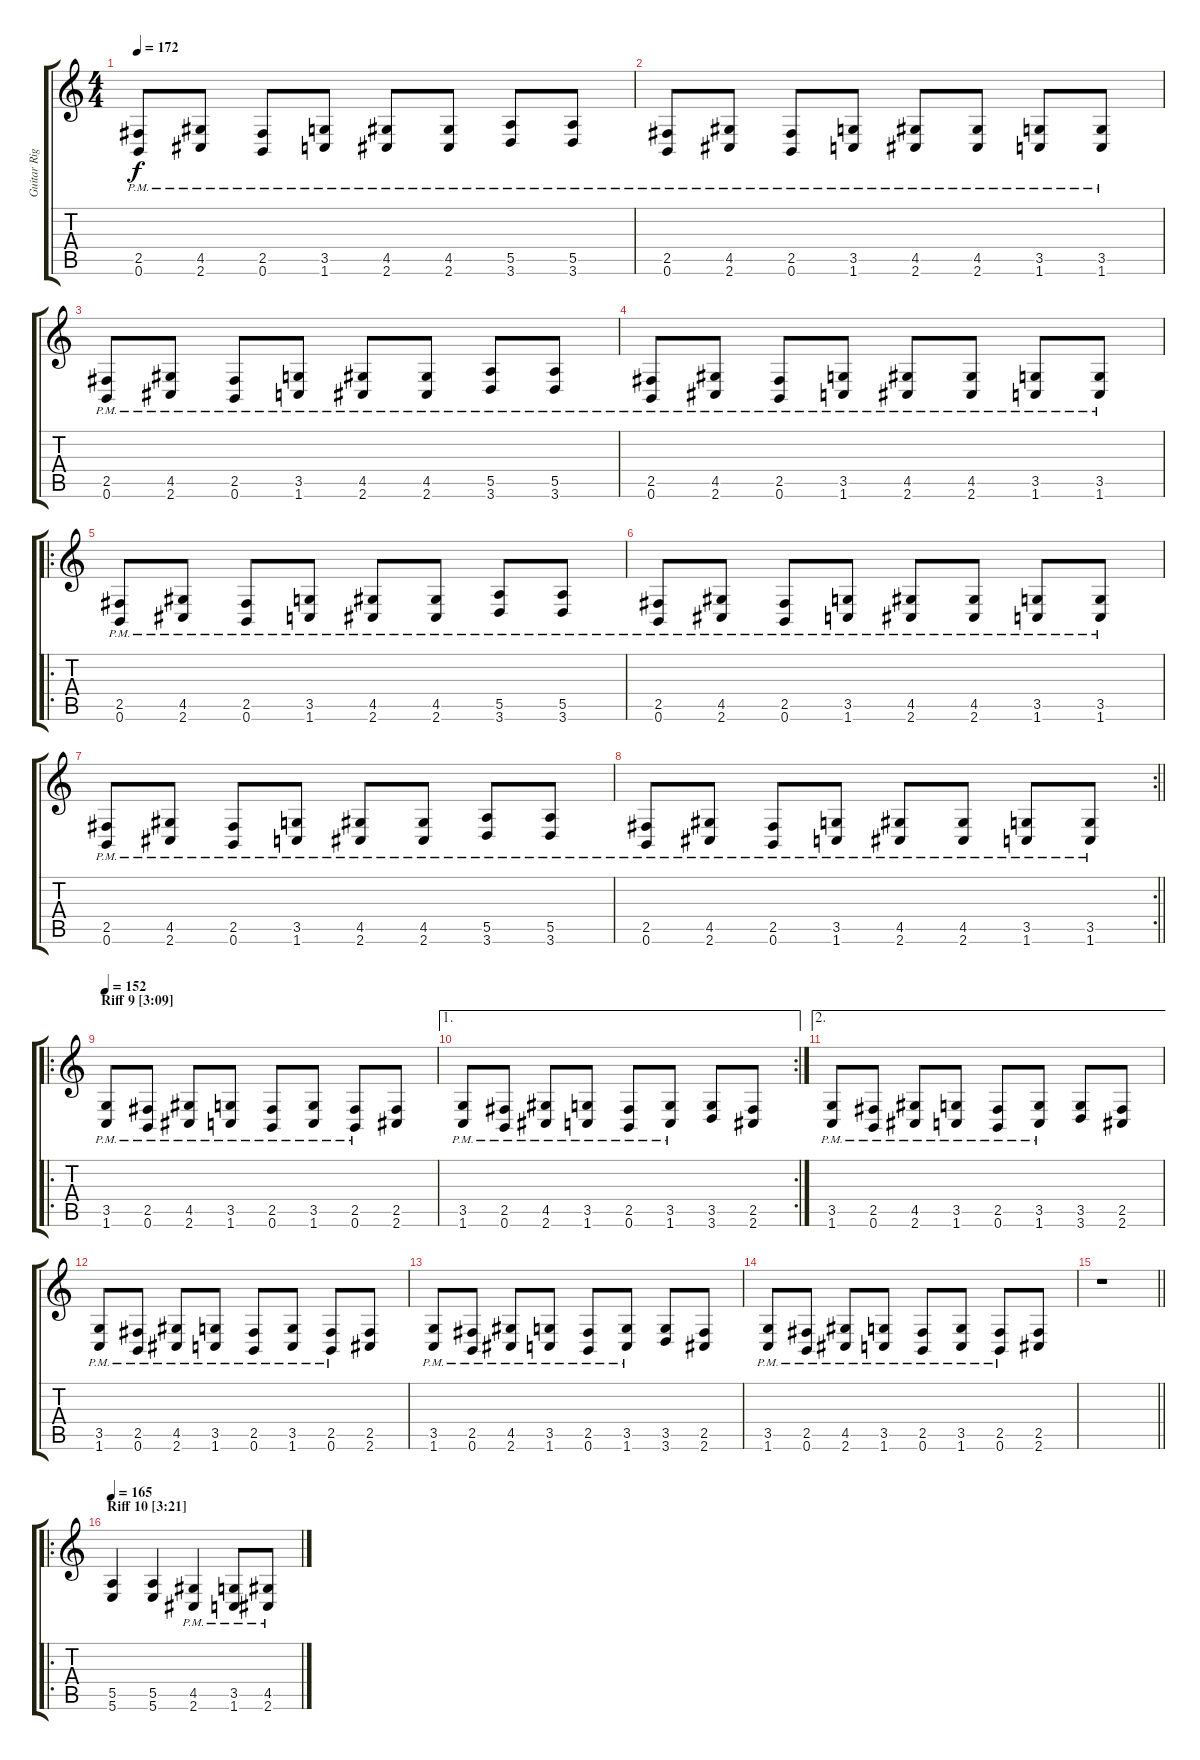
\track ("Guitar RighT" "Guitar Rig") {instrument overdrivenguitar}
\staff {score tabs}
\tuning (B3 Gb3 D3 A2 E2 B1) {hide}
\ts (4 4)
\tempo 172
\clef g2
\ks c
(2.5{pm} 0.6{pm}).8{dy f} (4.5{pm} 2.6{pm}).8 (2.5{pm} 0.6{pm}).8 (3.5{pm} 1.6{pm}).8 (4.5{pm} 2.6{pm}).8 (4.5{pm} 2.6{pm}).8 (5.5{pm} 3.6{pm}).8 (5.5{pm} 3.6{pm}).8 |
(2.5{pm} 0.6{pm}).8 (4.5{pm} 2.6{pm}).8 (2.5{pm} 0.6{pm}).8 (3.5{pm} 1.6{pm}).8 (4.5{pm} 2.6{pm}).8 (4.5{pm} 2.6{pm}).8 (3.5{pm} 1.6{pm}).8 (3.5{pm} 1.6{pm}).8 |
(2.5{pm} 0.6{pm}).8 (4.5{pm} 2.6{pm}).8 (2.5{pm} 0.6{pm}).8 (3.5{pm} 1.6{pm}).8 (4.5{pm} 2.6{pm}).8 (4.5{pm} 2.6{pm}).8 (5.5{pm} 3.6{pm}).8 (5.5{pm} 3.6{pm}).8 |
(2.5{pm} 0.6{pm}).8 (4.5{pm} 2.6{pm}).8 (2.5{pm} 0.6{pm}).8 (3.5{pm} 1.6{pm}).8 (4.5{pm} 2.6{pm}).8 (4.5{pm} 2.6{pm}).8 (3.5{pm} 1.6{pm}).8 (3.5{pm} 1.6{pm}).8 |
\ro
(2.5{pm} 0.6{pm}).8 (4.5{pm} 2.6{pm}).8 (2.5{pm} 0.6{pm}).8 (3.5{pm} 1.6{pm}).8 (4.5{pm} 2.6{pm}).8 (4.5{pm} 2.6{pm}).8 (5.5{pm} 3.6{pm}).8 (5.5{pm} 3.6{pm}).8 |
(2.5{pm} 0.6{pm}).8 (4.5{pm} 2.6{pm}).8 (2.5{pm} 0.6{pm}).8 (3.5{pm} 1.6{pm}).8 (4.5{pm} 2.6{pm}).8 (4.5{pm} 2.6{pm}).8 (3.5{pm} 1.6{pm}).8 (3.5{pm} 1.6{pm}).8 |
(2.5{pm} 0.6{pm}).8 (4.5{pm} 2.6{pm}).8 (2.5{pm} 0.6{pm}).8 (3.5{pm} 1.6{pm}).8 (4.5{pm} 2.6{pm}).8 (4.5{pm} 2.6{pm}).8 (5.5{pm} 3.6{pm}).8 (5.5{pm} 3.6{pm}).8 |
\rc 2
\barLineRight lightlight
(2.5{pm} 0.6{pm}).8 (4.5{pm} 2.6{pm}).8 (2.5{pm} 0.6{pm}).8 (3.5{pm} 1.6{pm}).8 (4.5{pm} 2.6{pm}).8 (4.5{pm} 2.6{pm}).8 (3.5{pm} 1.6{pm}).8 (3.5{pm} 1.6{pm}).8 |
\ro
\section ("" "Riff 9 [3:09]")
\tempo 152
(3.5{pm} 1.6{pm}).8 (2.5{pm} 0.6{pm}).8 (4.5{pm} 2.6{pm}).8 (3.5{pm} 1.6{pm}).8 (2.5{pm} 0.6{pm}).8 (3.5{pm} 1.6{pm}).8 (2.5{pm} 0.6{pm}).8 (2.5 2.6).8 |
\ae 1
\rc 2
(3.5{pm} 1.6{pm}).8 (2.5{pm} 0.6{pm}).8 (4.5{pm} 2.6{pm}).8 (3.5{pm} 1.6{pm}).8 (2.5{pm} 0.6{pm}).8 (3.5{pm} 1.6{pm}).8 (3.5 3.6).8 (2.5 2.6).8 |
\ae 2
(3.5{pm} 1.6{pm}).8 (2.5{pm} 0.6{pm}).8 (4.5{pm} 2.6{pm}).8 (3.5{pm} 1.6{pm}).8 (2.5{pm} 0.6{pm}).8 (3.5{pm} 1.6{pm}).8 (3.5 3.6).8 (2.5 2.6).8 |
(3.5{pm} 1.6{pm}).8 (2.5{pm} 0.6{pm}).8 (4.5{pm} 2.6{pm}).8 (3.5{pm} 1.6{pm}).8 (2.5{pm} 0.6{pm}).8 (3.5{pm} 1.6{pm}).8 (2.5{pm} 0.6{pm}).8 (2.5 2.6).8 |
(3.5{pm} 1.6{pm}).8 (2.5{pm} 0.6{pm}).8 (4.5{pm} 2.6{pm}).8 (3.5{pm} 1.6{pm}).8 (2.5{pm} 0.6{pm}).8 (3.5{pm} 1.6{pm}).8 (3.5 3.6).8 (2.5 2.6).8 |
(3.5{pm} 1.6{pm}).8 (2.5{pm} 0.6{pm}).8 (4.5{pm} 2.6{pm}).8 (3.5{pm} 1.6{pm}).8 (2.5{pm} 0.6{pm}).8 (3.5{pm} 1.6{pm}).8 (2.5{pm} 0.6{pm}).8 (2.5 2.6).8 |
\barLineRight lightlight
r.1 |
\ro
\section ("" "Riff 10 [3:21]")
\tempo 165
(5.5 5.6).4 (5.5 5.6).4 (4.5{pm} 2.6{pm}).4 (3.5{pm} 1.6{pm}).8 (4.5{pm} 2.6{pm}).8
